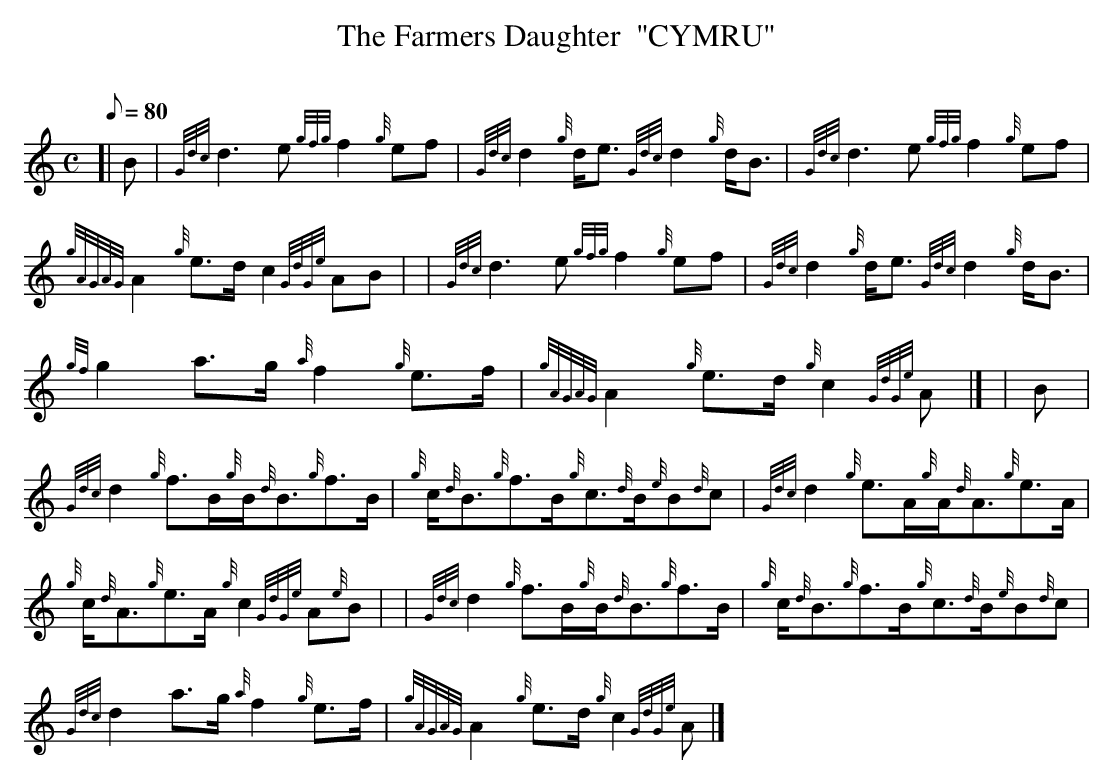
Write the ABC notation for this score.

X:1
T:The Farmers Daughter  "CYMRU"
M:C
L:1/8
Q:80
C:
K:HP
[| B | \
{Gdc}d3e{gfg}f2{g}ef | \
{Gdc}d2{g}d/2e3/2{Gdc}d2{g}d/2B3/2 | \
{Gdc}d3e{gfg}f2{g}ef |
{gAGAG}A2{g}e3/2d/2c2{GdGe}AB | | \
{Gdc}d3e{gfg}f2{g}ef | \
{Gdc}d2{g}d/2e3/2{Gdc}d2{g}d/2B3/2 |
{gf}g2a3/2g/2{a}f2{g}e3/2f/2 | \
{gAGAG}A2{g}e3/2d/2{g}c2{GdGe}A|] [ | \
B |
{Gdc}d2{g}f3/2B/2{g}B/2{d}B3/2{g}f3/2B/2 | \
{g}c/2{d}B3/2{g}f3/2B/2{g}c3/2{d}B/2{e}B{d}c | \
{Gdc}d2{g}e3/2A/2{g}A/2{d}A3/2{g}e3/2A/2 |
{g}c/2{d}A3/2{g}e3/2A/2{g}c2{GdGe}A{e}B | | \
{Gdc}d2{g}f3/2B/2{g}B/2{d}B3/2{g}f3/2B/2 | \
{g}c/2{d}B3/2{g}f3/2B/2{g}c3/2{d}B/2{e}B{d}c |
{Gdc}d2a3/2g/2{a}f2{g}e3/2f/2 | \
{gAGAG}A2{g}e3/2d/2{g}c2{GdGe}A|]
